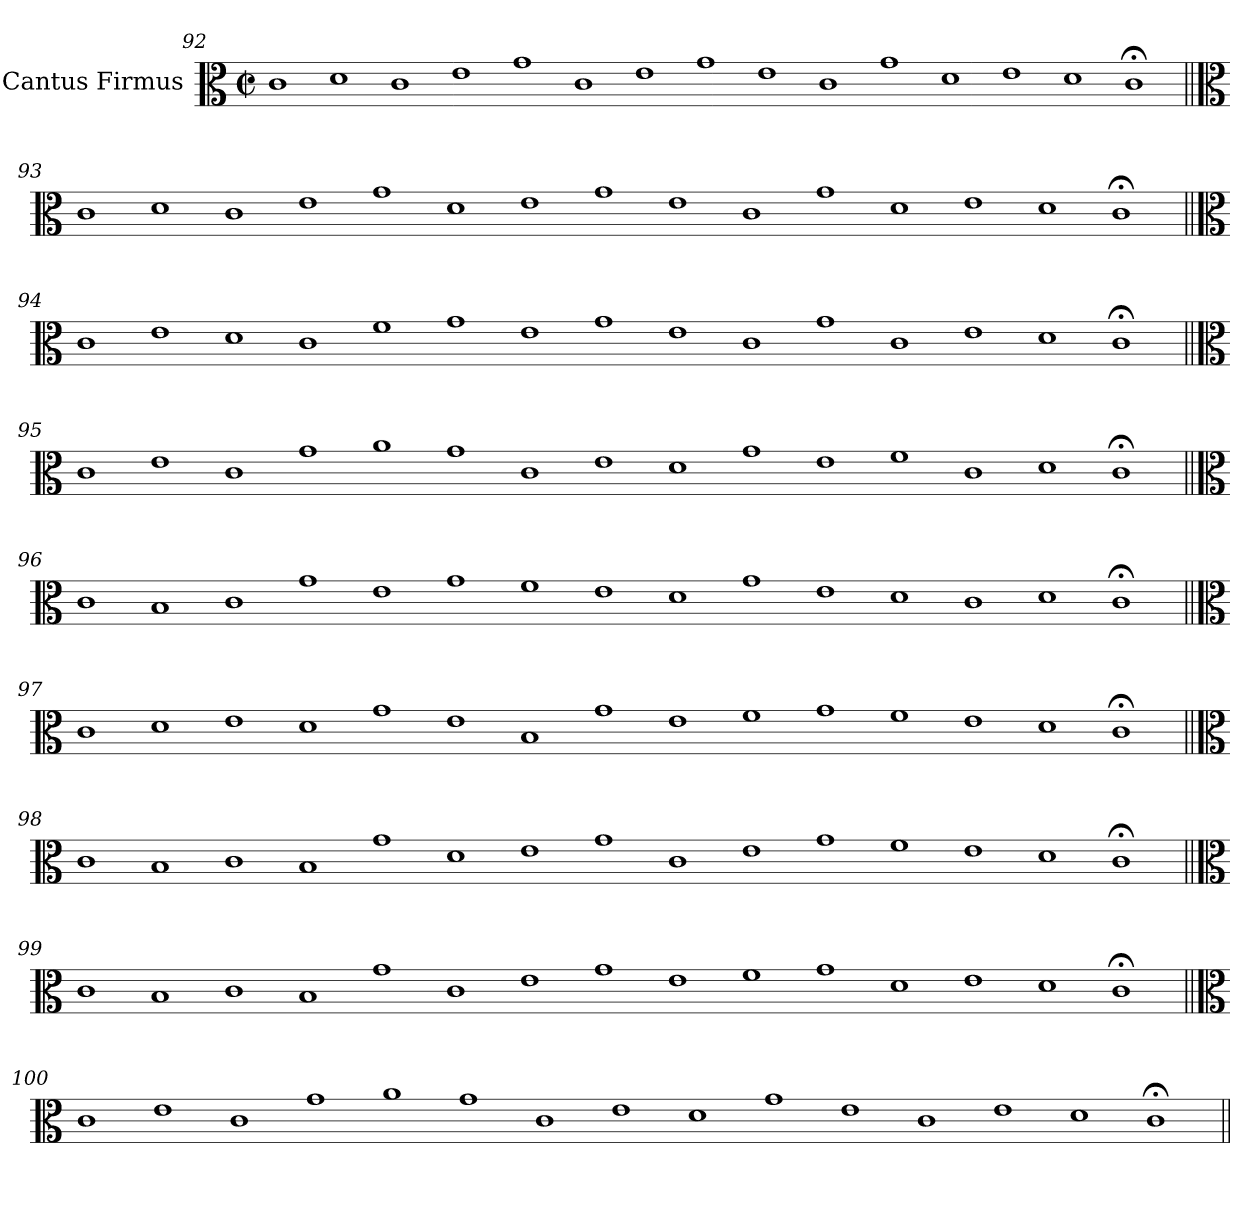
**kern
*part1
*staff1
*I"Cantus Firmus
*I'cf
!!LO:LB:g=z
*clefC3
*k[]
*M2/2
*met(c|)
=92
1c
1d
1c
1e
1g
1c
1e
1g
1e
1c
1g
1d
1e
1d
1c;<
!!LO:LB:g=z
=93||
*clefC3
1c
1d
1c
1e
1g
1d
1e
1g
1e
1c
1g
1d
1e
1d
1c;<
!!LO:LB:g=z
=94||
*clefC3
1c
1e
1d
1c
1f
1g
1e
1g
1e
1c
1g
1c
1e
1d
1c;<
!!LO:LB:g=z
=95||
*clefC3
1c
1e
1c
1g
1a
1g
1c
1e
1d
1g
1e
1f
1c
1d
1c;<
!!LO:LB:g=z
=96||
*clefC3
1c
1B
1c
1g
1e
1g
1f
1e
1d
1g
1e
1d
1c
1d
1c;<
!!LO:LB:g=z
=97||
*clefC3
1c
1d
1e
1d
1g
1e
1B
1g
1e
1f
1g
1f
1e
1d
1c;<
!!LO:LB:g=z
=98||
*clefC3
1c
1B
1c
1B
1g
1d
1e
1g
1c
1e
1g
1f
1e
1d
1c;<
!!LO:LB:g=z
=99||
*clefC3
1c
1B
1c
1B
1g
1c
1e
1g
1e
1f
1g
1d
1e
1d
1c;<
!!LO:LB:g=z
=100||
*clefC3
1c
1e
1c
1g
1a
1g
1c
1e
1d
1g
1e
1c
1e
1d
1c;<
=||
*-
